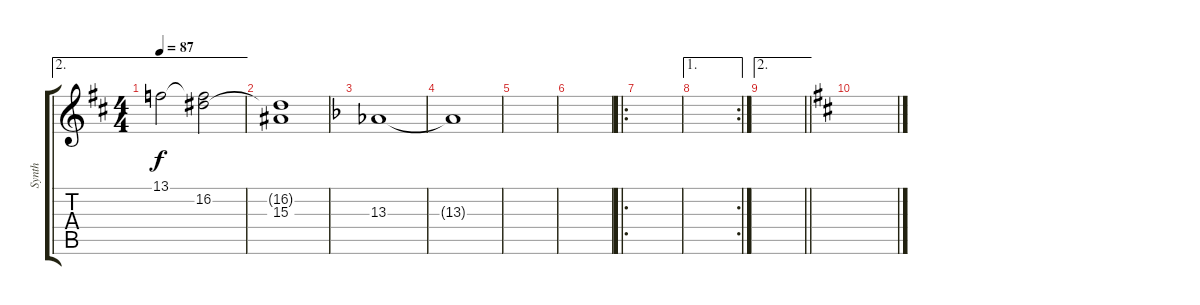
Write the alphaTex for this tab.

\track ("Synth" "Synth") {instrument stringensemble1}
\staff {score tabs}
\tuning (E4 B3 G3 D3 A2 E2) {hide}
\ae 2
\ts (4 4)
\tempo 87
\clef g2
\ks d
13.1.2{dy f} (13.1{t} 16.2).2 |
(16.2{t} 15.3).1 |
\ks f
13.3.1{volume 0} |
13.3{t}.1 |
|
|
\ro
|
\ae 1
\rc 2
|
\ae 2
\barLineRight lightlight
|
\ks d
